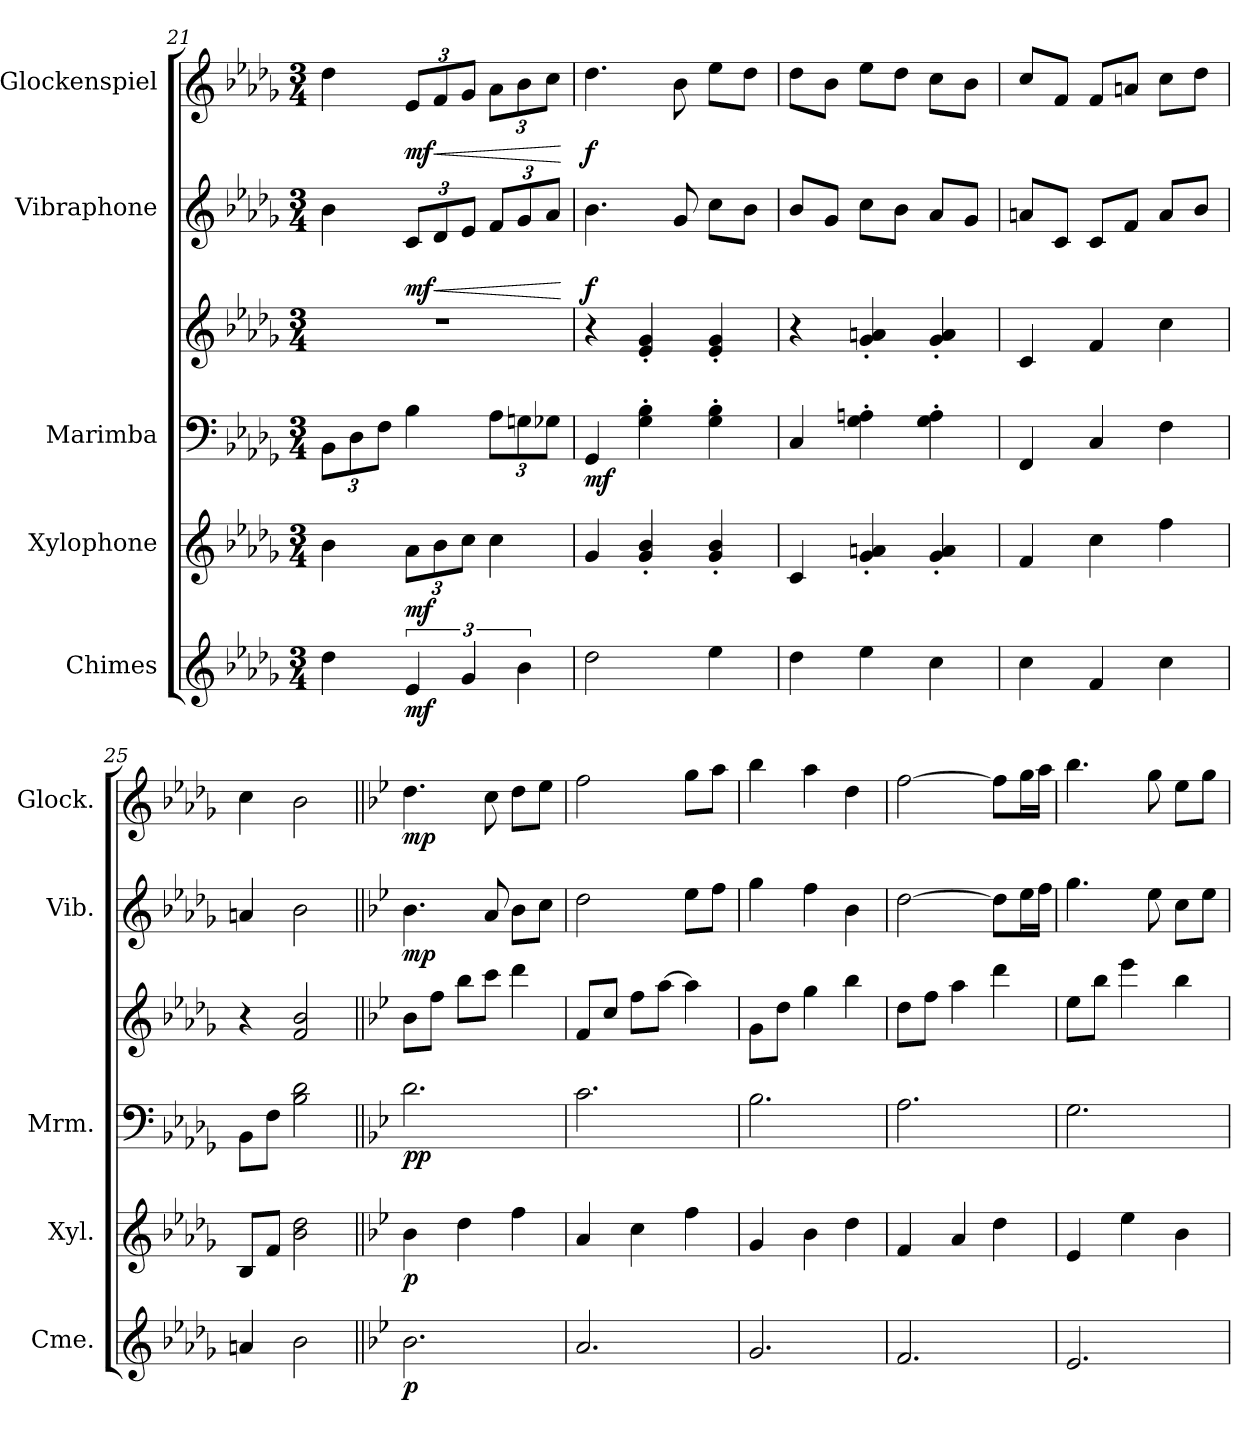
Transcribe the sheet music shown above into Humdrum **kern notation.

**kern	**dynam	**kern	**dynam	**kern	**kern	**dynam	**kern	**dynam	**kern	**dynam
*part5	*part5	*part4	*part4	*part3	*part3	*part3	*part2	*part2	*part1	*part1
*staff6	*staff6	*staff5	*staff5	*staff4	*staff3	*staff3/4	*staff2	*staff2	*staff1	*staff1
*I"Chimes	*	*I"Xylophone	*	*I"Marimba	*	*	*I"Vibraphone	*	*I"Glockenspiel	*
*I'Cme.	*	*I'Xyl.	*	*I'Mrm.	*	*	*I'Vib.	*	*I'Glock.	*
*clefG2	*	*clefG2	*	*clefF4	*clefG2	*	*clefG2	*	*clefG2	*
*	*	*ITrd-7c-12	*	*	*	*	*	*	*ITrd-14c-24	*
*k[b-e-a-d-g-]	*	*k[b-e-a-d-g-]	*	*k[b-e-a-d-g-]	*k[b-e-a-d-g-]	*	*k[b-e-a-d-g-]	*	*k[b-e-a-d-g-]	*
*M3/4	*	*M3/4	*	*M3/4	*M3/4	*	*M3/4	*	*M3/4	*
*	*	*	*	*Xbrackettup	*	*	*	*	*	*
=21	=21	=21	=21	=21	=21	=21	=21	=21	=21	=21
4dd-\	.	4bb-\	.	12BB-\L	2.r	.	4b-\	.	4dddd-\	.
.	.	.	.	12D-\	.	.	.	.	.	.
.	.	.	.	12F\J	.	.	.	.	.	.
*	*	*Xbrackettup	*	*	*	*	*Xbrackettup	*	*Xbrackettup	*
!	!LO:DY:b	!	!LO:DY:b	!	!	!	!	!LO:DY:b	!	!LO:DY:b
6e-/	mf	12aa-\L	mf	4B-\	.	.	12c/L	mf	12eee-/L	mf
!	!	!	!	!	!	!	!	!LO:HP:b	!	!LO:HP:b
.	.	12bb-\	.	.	.	.	12d-/	<	12fff/	<
6g-/	.	12ccc\J	.	.	.	.	12e-/J	.	12ggg-/J	.
.	.	4ccc\	.	12A-\L	.	.	12f/L	.	12aaa-\L	.
6b-\	.	.	.	12Gn\	.	.	12g-/	.	12bbb-\	.
.	.	.	.	12G-X\J	.	.	12a-/J	.	12cccc\J	.
.	.	.	.	.	.	.	.	[	.	[
=22	=22	=22	=22	=22	=22	=22	=22	=22	=22	=22
!	!	!	!	!	!	!LO:DY:b=2	!	!LO:DY:b	!	!LO:DY:b
2dd-\	.	4gg-/	.	4GG-/	4r	mf	4.b-\	f	4.dddd-\	f
.	.	4gg-/' 4bb-/'	.	4G-\' 4B-\'	4e-/' 4g-/'	.	.	.	.	.
.	.	.	.	.	.	.	8g-/	.	8bbb-\	.
4ee-\	.	4gg-/' 4bb-/'	.	4G-\' 4B-\'	4e-/' 4g-/'	.	8cc\L	.	8eeee-\L	.
.	.	.	.	.	.	.	8b-\J	.	8dddd-\J	.
!!LO:PB:g=z
=23	=23	=23	=23	=23	=23	=23	=23	=23	=23	=23
4dd-\	.	4cc/	.	4C/	4r	.	8b-/L	.	8dddd-\L	.
.	.	.	.	.	.	.	8g-/J	.	8bbb-\J	.
4ee-\	.	4gg-/' 4aan/'	.	4G-\' 4An\'	4g-/' 4an/'	.	8cc\L	.	8eeee-\L	.
.	.	.	.	.	.	.	8b-\J	.	8dddd-\J	.
4cc\	.	4gg-/' 4aa/'	.	4G-\' 4A\'	4g-/' 4a/'	.	8a-/L	.	8cccc\L	.
.	.	.	.	.	.	.	8g-/J	.	8bbb-\J	.
=24	=24	=24	=24	=24	=24	=24	=24	=24	=24	=24
4cc\	.	4ff/	.	4FF/	4c/	.	8an/L	.	8cccc/L	.
.	.	.	.	.	.	.	8c/J	.	8fff/J	.
4f/	.	4ccc\	.	4C/	4f/	.	8c/L	.	8fff/L	.
.	.	.	.	.	.	.	8f/J	.	8aaan/J	.
4cc\	.	4fff\	.	4F\	4cc\	.	8a/L	.	8cccc\L	.
.	.	.	.	.	.	.	8b-/J	.	8dddd-\J	.
=25	=25	=25	=25	=25	=25	=25	=25	=25	=25	=25
4an/	.	8b-/L	.	8BB-\L	4r	.	4an/	.	4cccc\	.
.	.	8ff/J	.	8F\J	.	.	.	.	.	.
2b-\	.	2bb-\ 2ddd-\	.	2B-\ 2d-\	2f/ 2b-/	.	2b-\	.	2bbb-\	.
=26||	=26||	=26||	=26||	=26||	=26||	=26||	=26||	=26||	=26||	=26||
*k[b-e-]	*	*k[b-e-]	*	*k[b-e-]	*k[b-e-]	*	*k[b-e-]	*	*k[b-e-]	*
!	!LO:DY:b	!	!LO:DY:b	!	!	!LO:DY:b=2	!	!	!	!
!	!	!	!	!	!	!LO:DY:n=1:b	!	!LO:DY:b	!	!LO:DY:b
2.b-\	p	4bb-\	p	2.d\	8b-\L	p p	4.b-\	mp	4.dddd\	mp
.	.	.	.	.	8ff\J	.	.	.	.	.
.	.	4ddd\	.	.	8bb-\L	.	.	.	.	.
.	.	.	.	.	8ccc\J	.	8a/	.	8cccc\	.
.	.	4fff\	.	.	4ddd\	.	8b-\L	.	8dddd\L	.
.	.	.	.	.	.	.	8cc\J	.	8eeee-\J	.
=27	=27	=27	=27	=27	=27	=27	=27	=27	=27	=27
2.a/	.	4aa/	.	2.c\	8f/L	.	2dd\	.	2ffff\	.
.	.	.	.	.	8cc/J	.	.	.	.	.
.	.	4ccc\	.	.	8ff\L	.	.	.	.	.
.	.	.	.	.	[8aa\J	.	.	.	.	.
.	.	4fff\	.	.	4aa\]	.	8ee-\L	.	8gggg\L	.
.	.	.	.	.	.	.	8ff\J	.	8aaaa\J	.
=28	=28	=28	=28	=28	=28	=28	=28	=28	=28	=28
2.g/	.	4gg/	.	2.B-\	8g\L	.	4gg\	.	4bbbb-\	.
.	.	.	.	.	8dd\J	.	.	.	.	.
.	.	4bb-\	.	.	4gg\	.	4ff\	.	4aaaa\	.
.	.	4ddd\	.	.	4bb-\	.	4b-\	.	4dddd\	.
!!LO:PB:g=z
=29	=29	=29	=29	=29	=29	=29	=29	=29	=29	=29
2.f/	.	4ff/	.	2.A\	8dd\L	.	[2dd\	.	[2ffff\	.
.	.	.	.	.	8ff\J	.	.	.	.	.
.	.	4aa/	.	.	4aa\	.	.	.	.	.
.	.	4ddd\	.	.	4ddd\	.	8dd\L]	.	8ffff\L]	.
.	.	.	.	.	.	.	16ee-\L	.	16gggg\L	.
.	.	.	.	.	.	.	16ff\JJ	.	16aaaa\JJ	.
=30	=30	=30	=30	=30	=30	=30	=30	=30	=30	=30
2.e-/	.	4ee-/	.	2.G\	8ee-\L	.	4.gg\	.	4.bbbb-\	.
.	.	.	.	.	8bb-\J	.	.	.	.	.
.	.	4eee-\	.	.	4eee-\	.	.	.	.	.
.	.	.	.	.	.	.	8ee-\	.	8gggg\	.
.	.	4bb-\	.	.	4bb-\	.	8cc\L	.	8eeee-\L	.
.	.	.	.	.	.	.	8ee-\J	.	8gggg\J	.
=	=	=	=	=	=	=	=	=	=	=
*-	*-	*-	*-	*-	*-	*-	*-	*-	*-	*-
